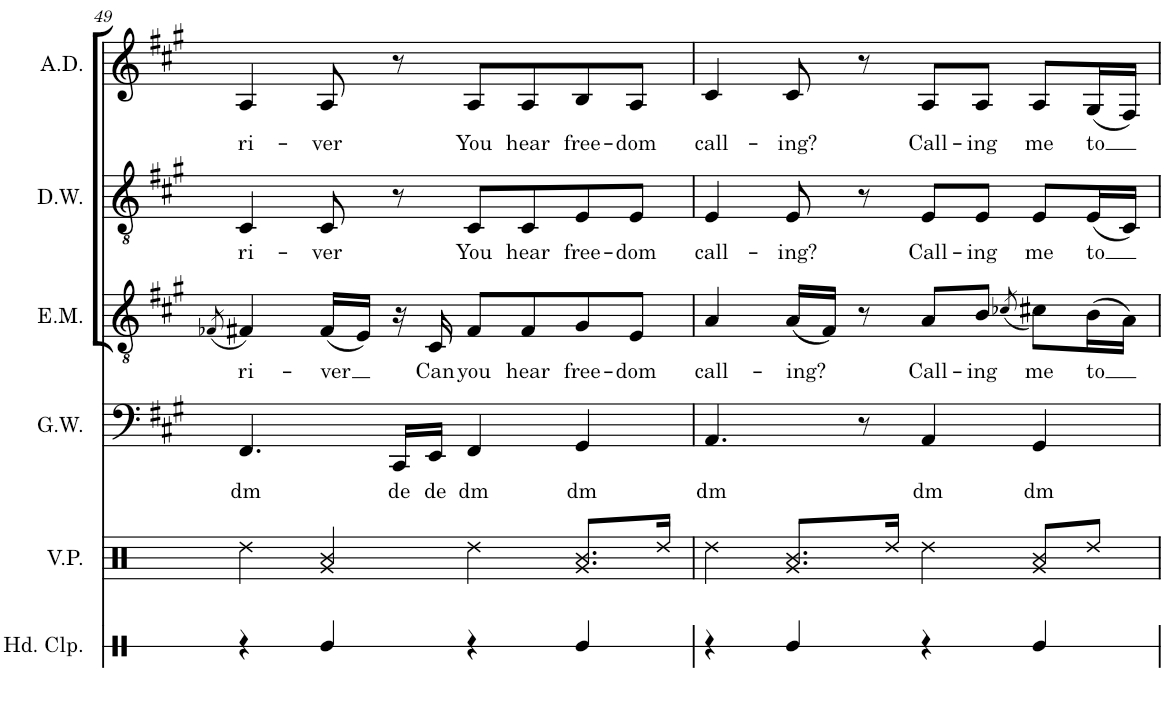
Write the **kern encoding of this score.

**kern	**text	**kern	**text	**kern	**text	**kern	**text
*part4	*part4	*part3	*part3	*part2	*part2	*part1	*part1
*staff4	*staff4	*staff3	*staff3	*staff2	*staff2	*staff1	*staff1
*I"Gary Warren	*	*I"Elijah Morman	*	*I"Daniel Wood	*	*I"Ayana Diaz	*
*I'G.W.	*	*I'E.M.	*	*I'D.W.	*	*I'A.D.	*
!!LO:PB:g=z
*clefF4	*	*clefGv2	*	*clefGv2	*	*clefG2	*
*k[f#c#g#]	*	*k[f#c#g#]	*	*k[f#c#g#]	*	*k[f#c#g#]	*
*M4/4	*	*M4/4	*	*M4/4	*	*M4/4	*
=49	=49	=49	=49	=49	=49	=49	=49
.	.	(8qF-X/	.	.	.	.	.
!	!LO:LY:b	!	!LO:LY:b	!	!LO:LY:b	!	!LO:LY:b
4.FF#/	dm	4F#X/)	ri-	4C#/	ri-	4A/	ri-
!	!	!	!LO:LY:b	!	!LO:LY:b	!	!LO:LY:b
.	.	(16F#/LL	-ver	8C#/	ver	8A/	ver
.	.	16E/JJ)	.	.	.	.	.
!	!LO:LY:b	!	!	!	!	!	!
16CC#/LL	de	16r	.	8r	.	8r	.
!	!LO:LY:b	!	!LO:LY:b	!	!	!	!
16EE/JJ	de	16C#/	Can	.	.	.	.
!	!LO:LY:b	!	!LO:LY:b	!	!LO:LY:b	!	!LO:LY:b
4FF#/	dm	8F#/L	you	8C#/L	You	8A/L	You
!	!	!	!LO:LY:b	!	!LO:LY:b	!	!LO:LY:b
.	.	8F#/	hear	8C#/	hear	8A/	hear
!	!LO:LY:b	!	!LO:LY:b	!	!LO:LY:b	!	!LO:LY:b
4GG#/	dm	8G#/	free-	8E/	free-	8B/	free-
!	!	!	!LO:LY:b	!	!LO:LY:b	!	!LO:LY:b
.	.	8E/J	-dom	8E/J	-dom	8A/J	-dom
=50	=50	=50	=50	=50	=50	=50	=50
!	!LO:LY:b	!	!LO:LY:b	!	!LO:LY:b	!	!LO:LY:b
4.AA/	dm	4A/	call-	4E/	call-	4c#/	call-
!	!	!	!LO:LY:b	!	!LO:LY:b	!	!LO:LY:b
.	.	(16A/LL	-ing?	8E/	-ing?	8c#/	-ing?
.	.	16F#/JJ)	.	.	.	.	.
8r	.	8r	.	8r	.	8r	.
!	!LO:LY:b	!	!LO:LY:b	!	!LO:LY:b	!	!LO:LY:b
4AA/	dm	8A/L	Call-	8E/L	Call-	8A/L	Call-
!	!	!	!LO:LY:b	!	!LO:LY:b	!	!LO:LY:b
.	.	8B/J	-ing	8E/J	-ing	8A/J	-ing
.	.	(8qc-X/	.	.	.	.	.
!	!LO:LY:b	!	!LO:LY:b	!	!LO:LY:b	!	!LO:LY:b
4GG#/	dm	8c#X\L)	me	8E/L	me	8A/L	me
!	!	!	!LO:LY:b	!	!LO:LY:b	!	!LO:LY:b
.	.	(16B\L	to	(16E/L	to	(16G#/L	to
.	.	16A\JJ)	.	16C#/JJ)	.	16F#/JJ)	.
=	=	=	=	=	=	=	=
*-	*-	*-	*-	*-	*-	*-	*-
